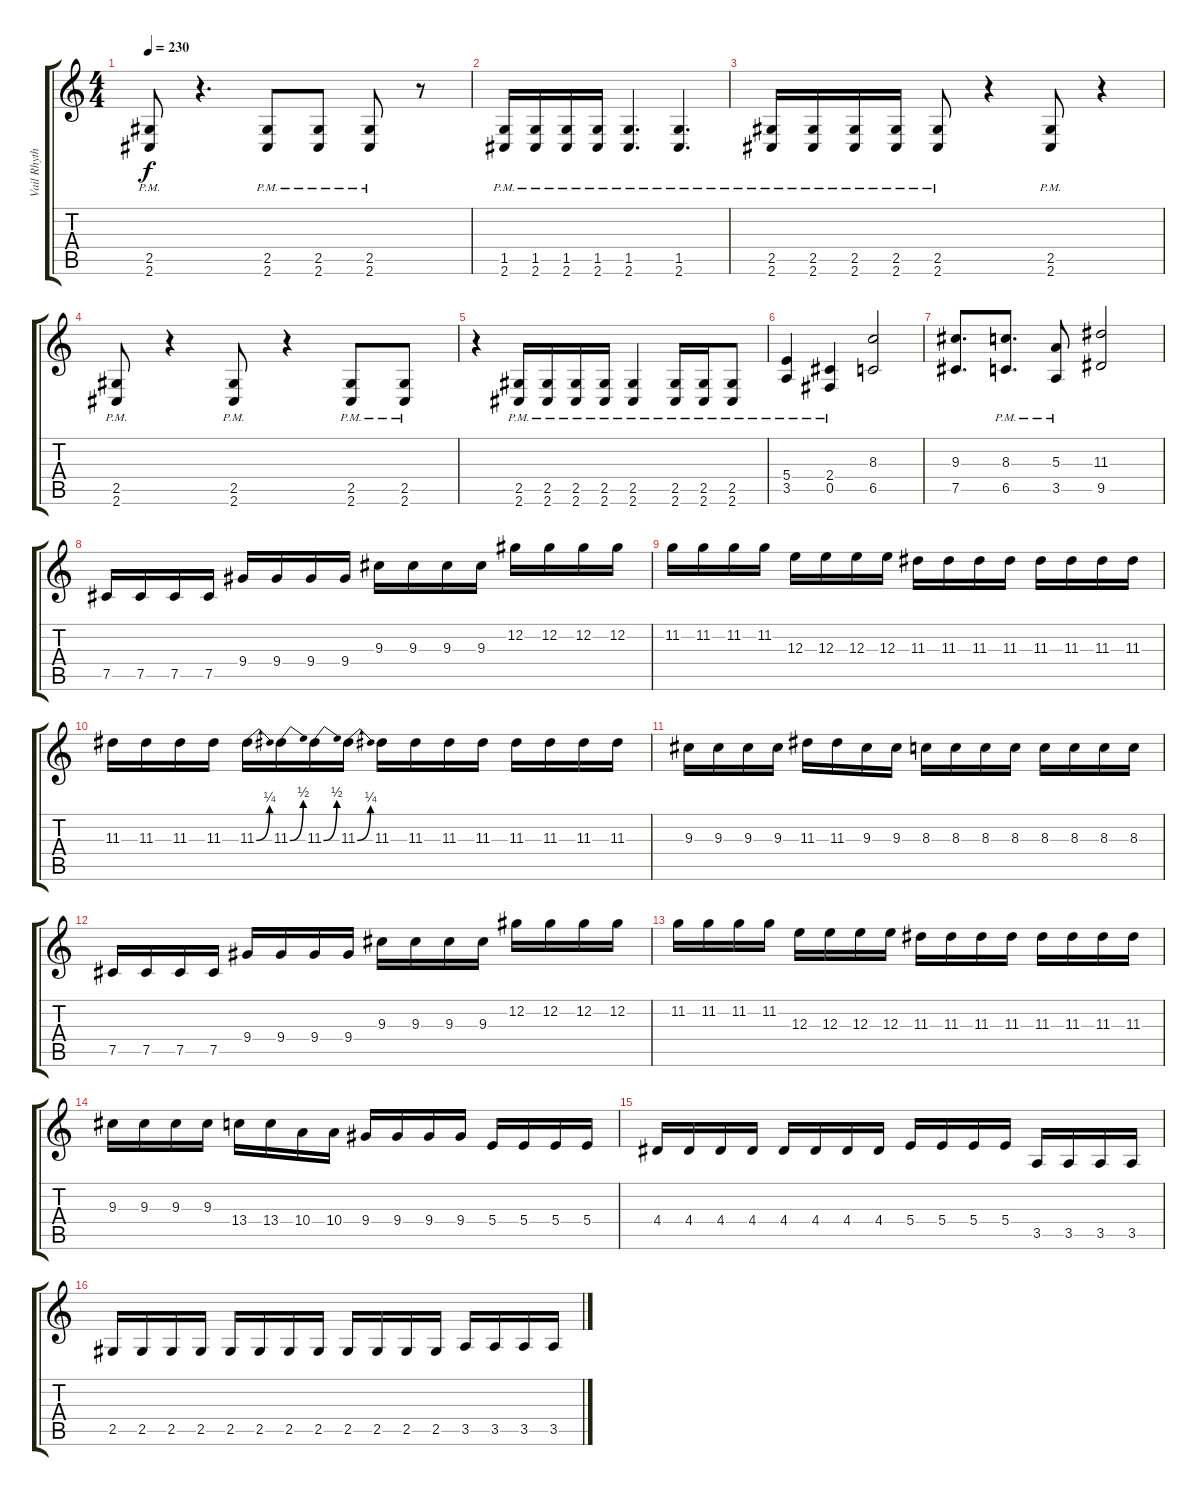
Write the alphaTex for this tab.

\track ("Vail Rhythm" "Vail Rhyth") {instrument overdrivenguitar}
\staff {score tabs}
\tuning (Db4 Ab3 E3 B2 Gb2 B1) {hide}
\ts (4 4)
\tempo 230
\clef g2
\ks c
(2.5{pm} 2.6{pm}).8{dy f} r.4{d} (2.5{pm} 2.6{pm}).8 (2.5{pm} 2.6{pm}).8 (2.5{pm} 2.6{pm}).8 r.8 |
(1.5{pm} 2.6{pm}).16 (1.5{pm} 2.6{pm}).16 (1.5{pm} 2.6{pm}).16 (1.5{pm} 2.6{pm}).16 (1.5{pm} 2.6{pm}).4{d} (1.5{pm} 2.6{pm}).4{d} |
(2.5{pm} 2.6{pm}).16 (2.5{pm} 2.6{pm}).16 (2.5{pm} 2.6{pm}).16 (2.5{pm} 2.6{pm}).16 (2.5{pm} 2.6{pm}).8 r.4 (2.5{pm} 2.6{pm}).8 r.4 |
(2.5{pm} 2.6{pm}).8 r.4 (2.5{pm} 2.6{pm}).8 r.4 (2.5{pm} 2.6{pm}).8 (2.5{pm} 2.6{pm}).8 |
r.4 (2.5{pm} 2.6{pm}).16 (2.5{pm} 2.6{pm}).16 (2.5{pm} 2.6{pm}).16 (2.5{pm} 2.6{pm}).16 (2.5{pm} 2.6{pm}).4 (2.5{pm} 2.6{pm}).16 (2.5{pm} 2.6{pm}).16 (2.5{pm} 2.6{pm}).8 |
(5.4{pm} 3.5{pm}).4 (2.4{pm} 0.5{pm}).4 (8.3 6.5).2 |
(9.3 7.5).8{d} (8.3{pm} 6.5{pm}).8{d} (5.3{pm} 3.5{pm}).8 (11.3 9.5).2 |
7.5.16 7.5.16 7.5.16 7.5.16 9.4.16 9.4.16 9.4.16 9.4.16 9.3.16 9.3.16 9.3.16 9.3.16 12.2.16 12.2.16 12.2.16 12.2.16 |
11.2.16 11.2.16 11.2.16 11.2.16 12.3.16 12.3.16 12.3.16 12.3.16 11.3.16 11.3.16 11.3.16 11.3.16 11.3.16 11.3.16 11.3.16 11.3.16 |
11.3.16 11.3.16 11.3.16 11.3.16 11.3{be (bend 0 0 60 1)}.16 11.3{be (bend 0 0 60 2)}.16 11.3{be (bend 0 0 60 2)}.16 11.3{be (bend 0 0 60 1)}.16 11.3.16 11.3.16 11.3.16 11.3.16 11.3.16 11.3.16 11.3.16 11.3.16 |
9.3.16 9.3.16 9.3.16 9.3.16 11.3.16 11.3.16 9.3.16 9.3.16 8.3.16 8.3.16 8.3.16 8.3.16 8.3.16 8.3.16 8.3.16 8.3.16 |
7.5.16 7.5.16 7.5.16 7.5.16 9.4.16 9.4.16 9.4.16 9.4.16 9.3.16 9.3.16 9.3.16 9.3.16 12.2.16 12.2.16 12.2.16 12.2.16 |
11.2.16 11.2.16 11.2.16 11.2.16 12.3.16 12.3.16 12.3.16 12.3.16 11.3.16 11.3.16 11.3.16 11.3.16 11.3.16 11.3.16 11.3.16 11.3.16 |
9.3.16 9.3.16 9.3.16 9.3.16 13.4.16 13.4.16 10.4.16 10.4.16 9.4.16 9.4.16 9.4.16 9.4.16 5.4.16 5.4.16 5.4.16 5.4.16 |
4.4.16 4.4.16 4.4.16 4.4.16 4.4.16 4.4.16 4.4.16 4.4.16 5.4.16 5.4.16 5.4.16 5.4.16 3.5.16 3.5.16 3.5.16 3.5.16 |
2.5.16 2.5.16 2.5.16 2.5.16 2.5.16 2.5.16 2.5.16 2.5.16 2.5.16 2.5.16 2.5.16 2.5.16 3.5.16 3.5.16 3.5.16 3.5.16
